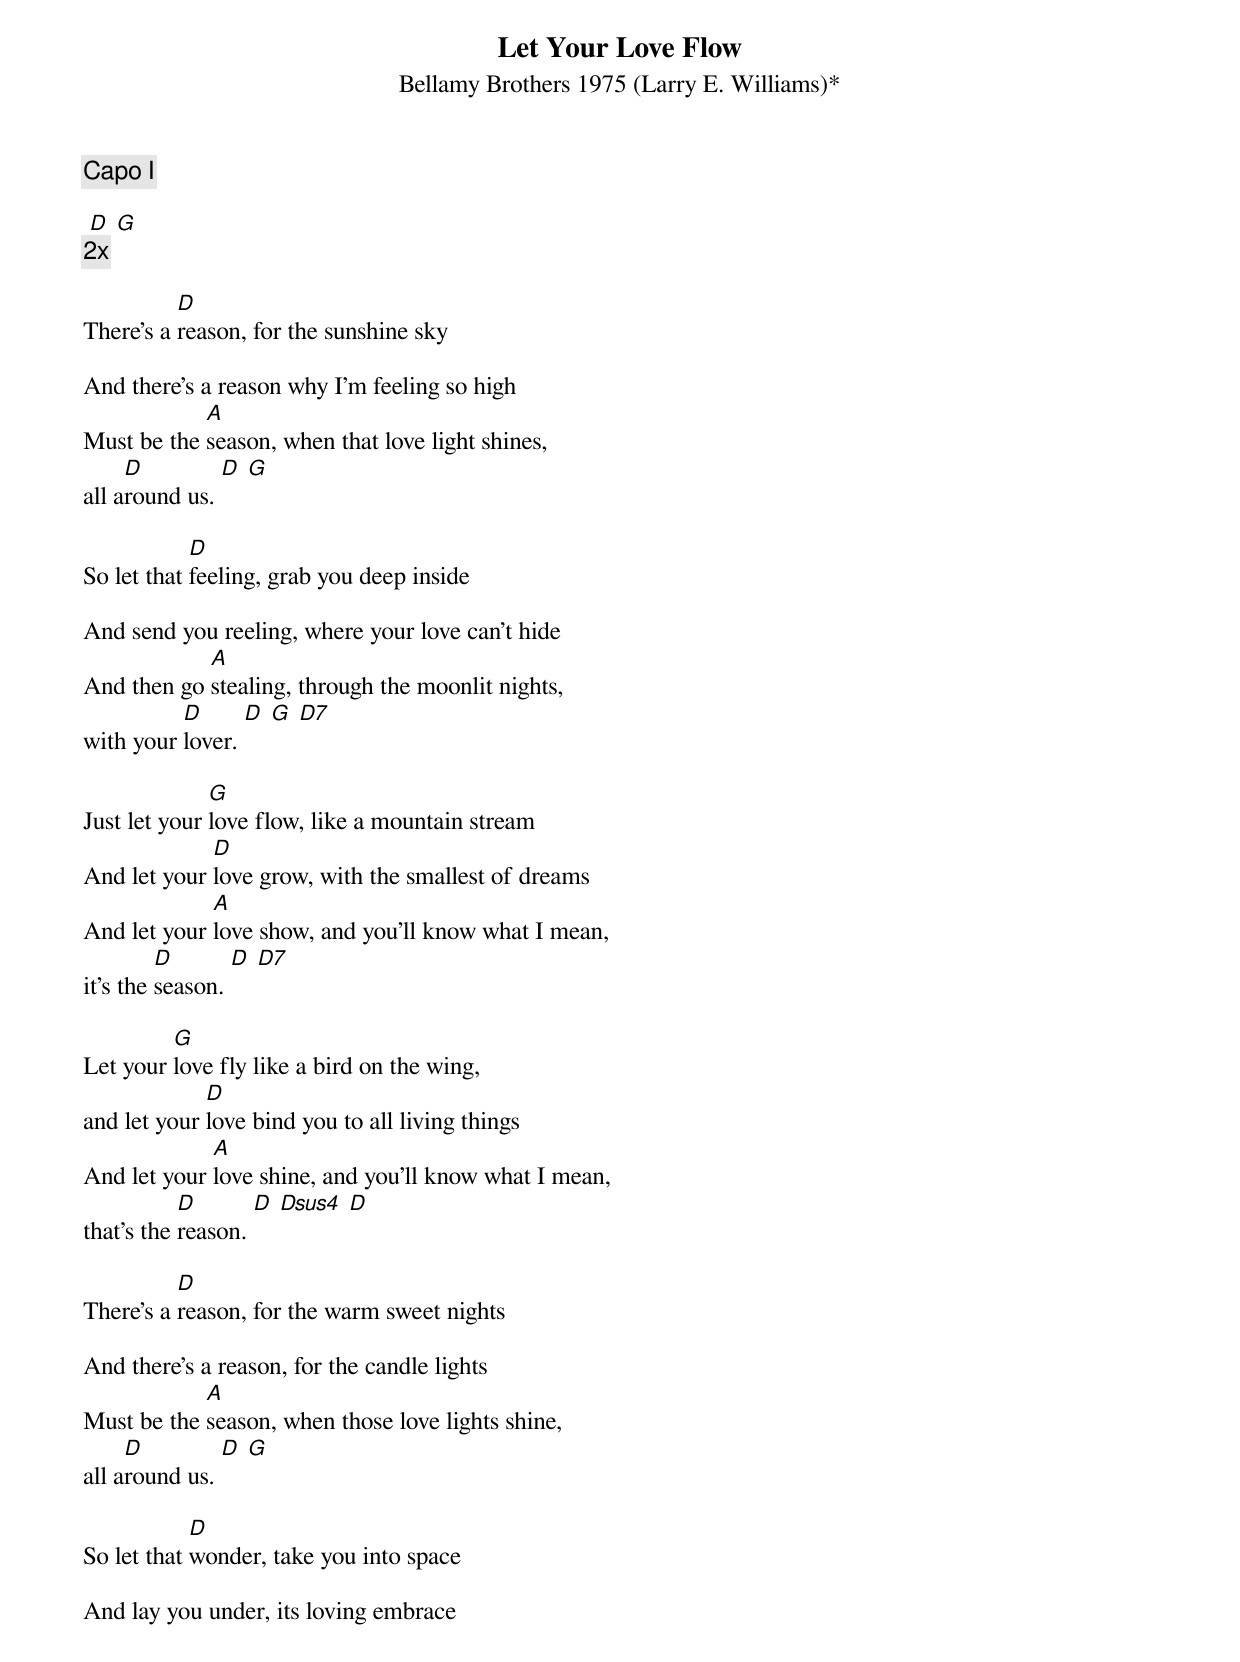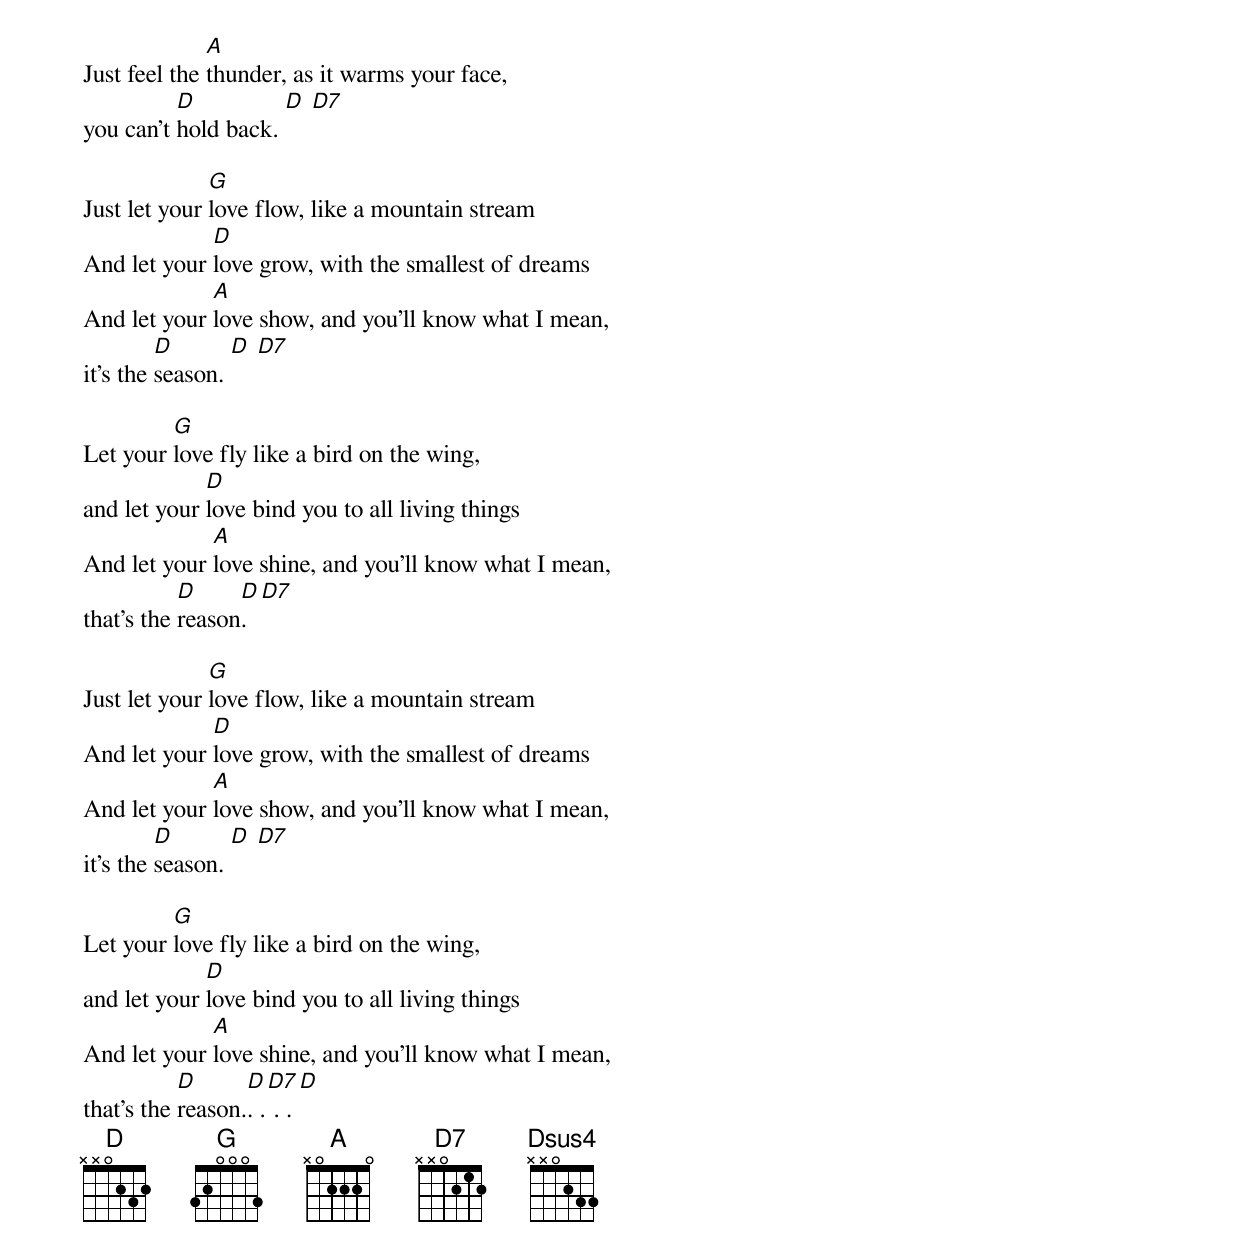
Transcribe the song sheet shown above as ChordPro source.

{title: Let Your Love Flow}
{subtitle: Bellamy Brothers 1975 (Larry E. Williams)*  }
{c:Capo I}

 [D] [G]
{c:2x}

There's a [D]reason, for the sunshine sky

And there's a reason why I'm feeling so high
Must be the [A]season, when that love light shines,
all a[D]round us. [D] [G]

So let that [D]feeling, grab you deep inside

And send you reeling, where your love can't hide
And then go [A]stealing, through the moonlit nights,
with your [D]lover. [D] [G] [D7]

Just let your [G]love flow, like a mountain stream
And let your [D]love grow, with the smallest of dreams
And let your [A]love show, and you'll know what I mean,
it's the [D]season. [D] [D7]

Let your [G]love fly like a bird on the wing,
and let your [D]love bind you to all living things
And let your [A]love shine, and you'll know what I mean,
that's the [D]reason. [D] [Dsus4] [D]

There's a [D]reason, for the warm sweet nights

And there's a reason, for the candle lights
Must be the [A]season, when those love lights shine,
all a[D]round us. [D] [G]

So let that [D]wonder, take you into space

And lay you under, its loving embrace
Just feel the [A]thunder, as it warms your face,
you can't [D]hold back. [D] [D7]

Just let your [G]love flow, like a mountain stream
And let your [D]love grow, with the smallest of dreams
And let your [A]love show, and you'll know what I mean,
it's the [D]season. [D] [D7]

Let your [G]love fly like a bird on the wing,
and let your [D]love bind you to all living things
And let your [A]love shine, and you'll know what I mean,
that's the [D]reason[D]. [D7]

Just let your [G]love flow, like a mountain stream
And let your [D]love grow, with the smallest of dreams
And let your [A]love show, and you'll know what I mean,
it's the [D]season. [D] [D7]

Let your [G]love fly like a bird on the wing,
and let your [D]love bind you to all living things
And let your [A]love shine, and you'll know what I mean,
that's the [D]reason.[D]. .[D7] . . [D]
